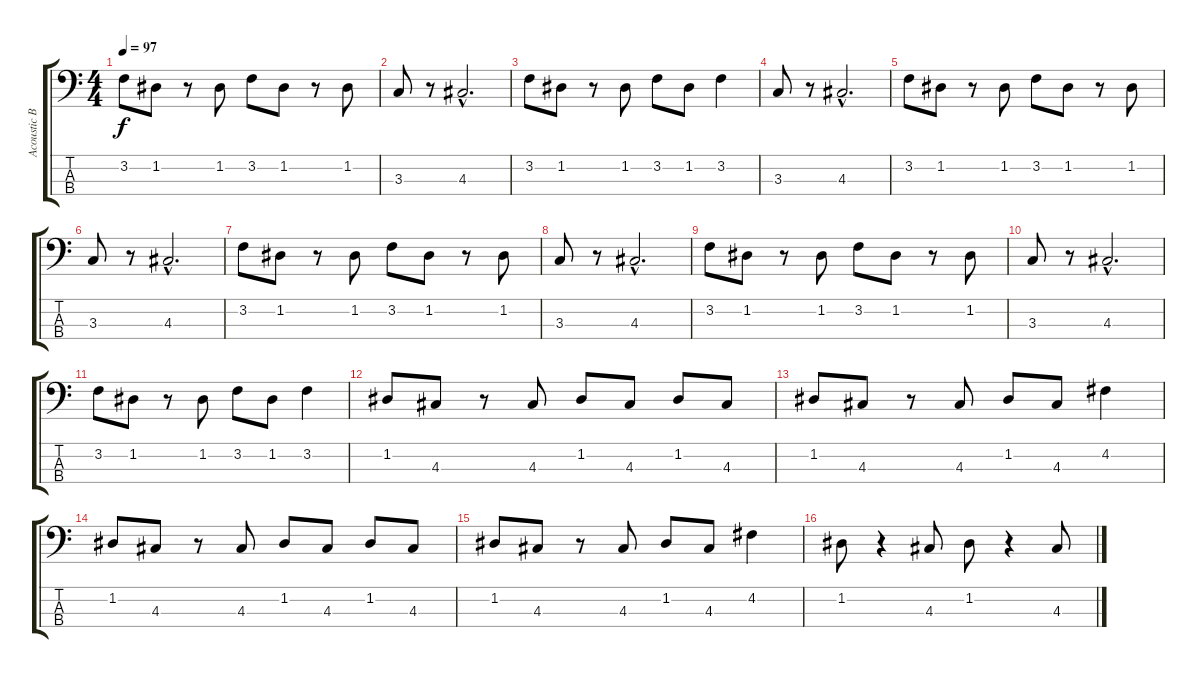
\track ("Acoustic Bass" "Acoustic B") {instrument acousticbass}
\staff {score tabs}
\tuning (G2 D2 A1 E1) {hide}
\ts (4 4)
\tempo 97
\clef f4
\ks c
3.2.8{dy f} 1.2.8 r.8 1.2.8 3.2.8 1.2.8 r.8 1.2.8 |
3.3.8 r.8 4.3{hac}.2{d} |
3.2.8 1.2.8 r.8 1.2.8 3.2.8 1.2.8 3.2.4 |
3.3.8 r.8 4.3{hac}.2{d} |
3.2.8 1.2.8 r.8 1.2.8 3.2.8 1.2.8 r.8 1.2.8 |
3.3.8 r.8 4.3{hac}.2{d} |
3.2.8 1.2.8 r.8 1.2.8 3.2.8 1.2.8 r.8 1.2.8 |
3.3.8 r.8 4.3{hac}.2{d} |
3.2.8 1.2.8 r.8 1.2.8 3.2.8 1.2.8 r.8 1.2.8 |
3.3.8 r.8 4.3{hac}.2{d} |
3.2.8 1.2.8 r.8 1.2.8 3.2.8 1.2.8 3.2.4 |
1.2.8 4.3.8 r.8 4.3.8 1.2.8 4.3.8 1.2.8 4.3.8 |
1.2.8 4.3.8 r.8 4.3.8 1.2.8 4.3.8 4.2.4 |
1.2.8 4.3.8 r.8 4.3.8 1.2.8 4.3.8 1.2.8 4.3.8 |
1.2.8 4.3.8 r.8 4.3.8 1.2.8 4.3.8 4.2.4 |
1.2.8 r.4 4.3.8 1.2.8 r.4 4.3.8
